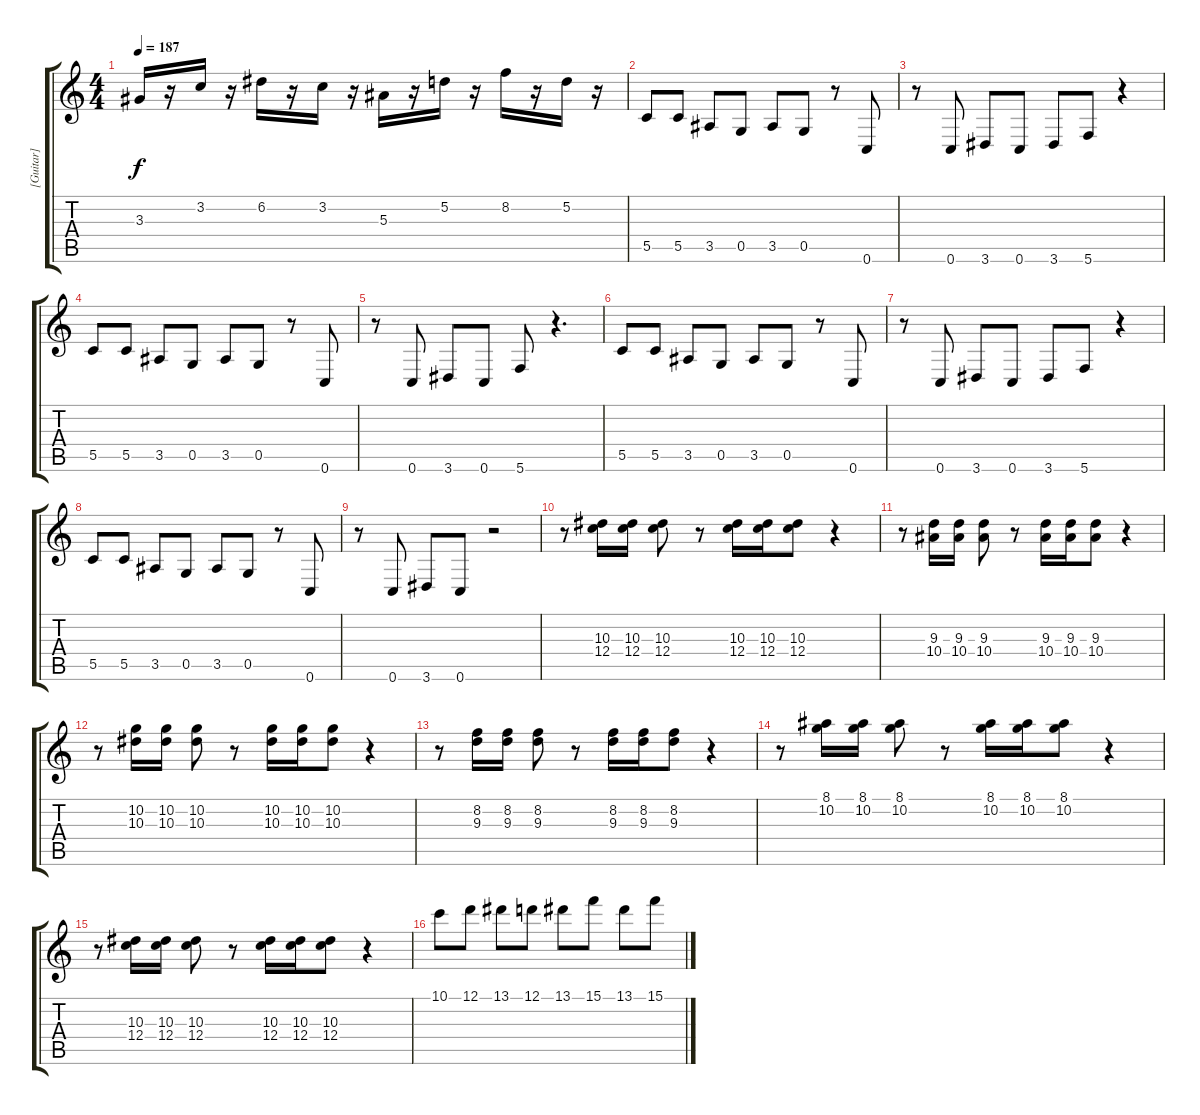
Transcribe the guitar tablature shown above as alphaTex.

\track ("[Guitar]" "[Guitar]") {instrument distortionguitar}
\staff {score tabs}
\tuning (D4 A3 F3 C3 G2 C2) {hide}
\ts (4 4)
\tempo 187
\clef g2
\ks c
3.3.16{dy f} r.16 3.2.16 r.16 6.2.16 r.16 3.2.16 r.16 5.3.16 r.16 5.2.16 r.16 8.2.16 r.16 5.2.16 r.16 |
5.5.8 5.5.8 3.5.8 0.5.8 3.5.8 0.5.8 r.8 0.6.8 |
r.8 0.6.8 3.6.8 0.6.8 3.6.8 5.6.8 r.4 |
5.5.8 5.5.8 3.5.8 0.5.8 3.5.8 0.5.8 r.8 0.6.8 |
r.8 0.6.8 3.6.8 0.6.8 5.6.8 r.4{d} |
5.5.8 5.5.8 3.5.8 0.5.8 3.5.8 0.5.8 r.8 0.6.8 |
r.8 0.6.8 3.6.8 0.6.8 3.6.8 5.6.8 r.4 |
5.5.8 5.5.8 3.5.8 0.5.8 3.5.8 0.5.8 r.8 0.6.8 |
r.8 0.6.8 3.6.8 0.6.8 r.2 |
r.8 (10.3 12.4).16 (10.3 12.4).16 (10.3 12.4).8 r.8 (10.3 12.4).16 (10.3 12.4).16 (10.3 12.4).8 r.4 |
r.8 (9.3 10.4).16 (9.3 10.4).16 (9.3 10.4).8 r.8 (9.3 10.4).16 (9.3 10.4).16 (9.3 10.4).8 r.4 |
r.8 (10.2 10.3).16 (10.2 10.3).16 (10.2 10.3).8 r.8 (10.2 10.3).16 (10.2 10.3).16 (10.2 10.3).8 r.4 |
r.8 (8.2 9.3).16 (8.2 9.3).16 (8.2 9.3).8 r.8 (8.2 9.3).16 (8.2 9.3).16 (8.2 9.3).8 r.4 |
r.8 (8.1 10.2).16 (8.1 10.2).16 (8.1 10.2).8 r.8 (8.1 10.2).16 (8.1 10.2).16 (8.1 10.2).8 r.4 |
r.8 (10.3 12.4).16 (10.3 12.4).16 (10.3 12.4).8 r.8 (10.3 12.4).16 (10.3 12.4).16 (10.3 12.4).8 r.4 |
10.1.8 12.1.8 13.1.8 12.1.8 13.1.8 15.1.8 13.1.8 15.1.8
